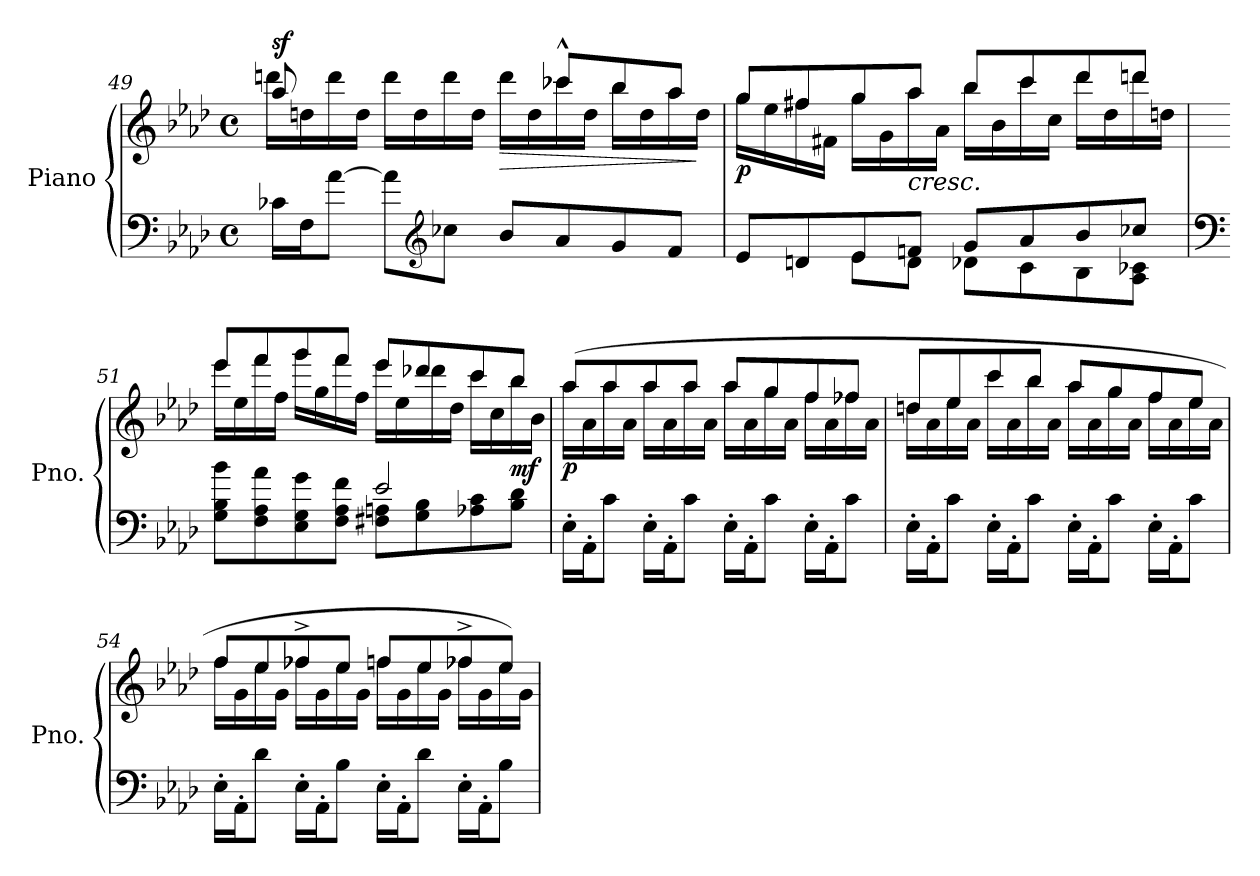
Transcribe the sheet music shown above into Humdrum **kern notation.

**kern	**kern	**dynam
*part1	*part1	*part1
*staff2	*staff1	*staff1/2
*I"Piano	*	*
*I'Pno.	*	*
!!LO:PB:g=z
*clefF4	*clefG2	*
*k[b-e-a-d-]	*k[b-e-a-d-]	*
*M4/4	*M4/4	*
*met(c)	*met(c)	*
=49	=49	=49
*	*^	*
!	!	!	!LO:DY:a
16c-X\LL	8aa-/	16dddn\LL	sf
16F\J	.	16ddn\	.
[8a-\J	8ryy	16ddd\	.
.	.	16dd\JJ	.
8a-\L]	4ryy	16ddd\LL	.
.	.	16dd\	.
*clefG2	*	*	*
8cc-X\J	.	16ddd\	.
.	.	16dd\JJ	.
!	!	!	!LO:HP:b
8b-/L	8ryy	16ddd\LL	>
.	.	16dd\	.
8a-/	8ccc-X^^/L	16ccc-\	.
.	.	16dd\JJ	.
8g/	8bb-/	16bb-\LL	.
.	.	16dd\	.
8f/J	8aa-/J	16aa-\	.
.	.	16dd\JJ	]
=50	=50	=50	=50
*^	*	*	*
!	!	!	!	!LO:DY:b
8e-/L	4ryy	8gg/L	16gg\LL	p
.	.	.	16ee-\	.
8dn/	.	8ff#X/	16ff#\	.
.	.	.	16f#X\JJ	.
8e-/	8e-\L	8gg/	16gg\LL	.
.	.	.	16g\	.
!	!	!LO:TX:b:i:t=cresc.	!	!
8fn/J	8d\J	8aa-/J	16aa-\	.
.	.	.	16a-\JJ	.
8g/L	8d-X\L	8bb-/L	16bb-\LL	.
.	.	.	16b-\	.
8a-/	8c\	8ccc/	16ccc\	.
.	.	.	16cc\JJ	.
8b-/	8B-\	8ddd-/	16ddd-\LL	.
.	.	.	16dd-\	.
8cc-X/J	8A-\ 8c-X\J	8dddn/J	16ddd\	.
.	.	.	16ddn\JJ	.
!!LO:LB:g=z	!!
=51	=51	=51	=51	=51
*clefF4	*	*	*	*
8G\ 8B-\ 8b-\L	2ryy	8eee-/L	16eee-\LL	.
.	.	.	16ee-\	.
8F\ 8A-\ 8a-\	.	8fff/	16fff\	.
.	.	.	16ff\JJ	.
8E-\ 8G\ 8g\	.	8ggg/	16ggg\LL	.
.	.	.	16gg\	.
8F\ 8A-\ 8f\J	.	8fff/J	16fff\	.
.	.	.	16ff\JJ	.
2e-/	8F#X\ 8An\L	8eee-/L	16eee-\LL	.
.	.	.	16ee-\	.
.	8G\ 8B-\	8ddd-X/	16ddd-\	.
.	.	.	16dd-\JJ	.
.	8A-X\ 8c\	8ccc/	16ccc\LL	.
.	.	.	16cc\	.
!	!	!	!	!LO:DY:b
.	8B-\ 8d-\J	8bb-/J	16bb-\	mf
.	.	.	16b-\JJ	.
*v	*v	*	*	*
=52	=52	=52	=52
!	!	!	!LO:DY:b
16E-'\LL	(>8aa-/L	16aa-\LL	p
16AA-'\J	.	16a-\	.
8c\J	8aa-/	16aa-\	.
.	.	16a-\JJ	.
16E-'\LL	8aa-/	16aa-\LL	.
16AA-'\J	.	16a-\	.
8c\J	8aa-/J	16aa-\	.
.	.	16a-\JJ	.
16E-'\LL	8aa-/L	16aa-\LL	.
16AA-'\J	.	16a-\	.
8c\J	8gg/	16gg\	.
.	.	16a-\JJ	.
16E-'\LL	8ff/	16ff\LL	.
16AA-'\J	.	16a-\	.
8c\J	8ff-X/J	16ff-\	.
.	.	16a-\JJ	.
=53	=53	=53	=53
16E-'\LL	8ddn/L	16dd\LL	.
16AA-'\J	.	16a-\	.
8c\J	8ee-/	16ee-\	.
.	.	16a-\JJ	.
16E-'\LL	8ccc/	16ccc\LL	.
16AA-'\J	.	16a-\	.
8c\J	8bb-/J	16bb-\	.
.	.	16a-\JJ	.
16E-'\LL	8aa-/L	16aa-\LL	.
16AA-'\J	.	16a-\	.
8c\J	8gg/	16gg\	.
.	.	16a-\JJ	.
16E-'\LL	8ff/	16ff\LL	.
16AA-'\J	.	16a-\	.
8c\J	8ee-/J	16ee-\	.
.	.	16a-\JJ	.
!!LO:LB:g=z	!!
=54	=54	=54	=54
16E-'\LL	8ff/L	16ff\LL	.
16AA-'\J	.	16g\	.
8d-\J	8ee-/	16ee-\	.
.	.	16g\JJ	.
16E-'\LL	8ff-X^/	16ff-\LL	.
16AA-'\J	.	16g\	.
8B-\J	8ee-/J	16ee-\	.
.	.	16g\JJ	.
16E-'\LL	8ffn/L	16ff\LL	.
16AA-'\J	.	16g\	.
8d-\J	8ee-/	16ee-\	.
.	.	16g\JJ	.
16E-'\LL	8ff-X^/	16ff-\LL	.
16AA-'\J	.	16g\	.
8B-\J	8ee-/J)	16ee-\	.
.	.	16g\JJ	.
*	*v	*v	*
=	=	=
*-	*-	*-
